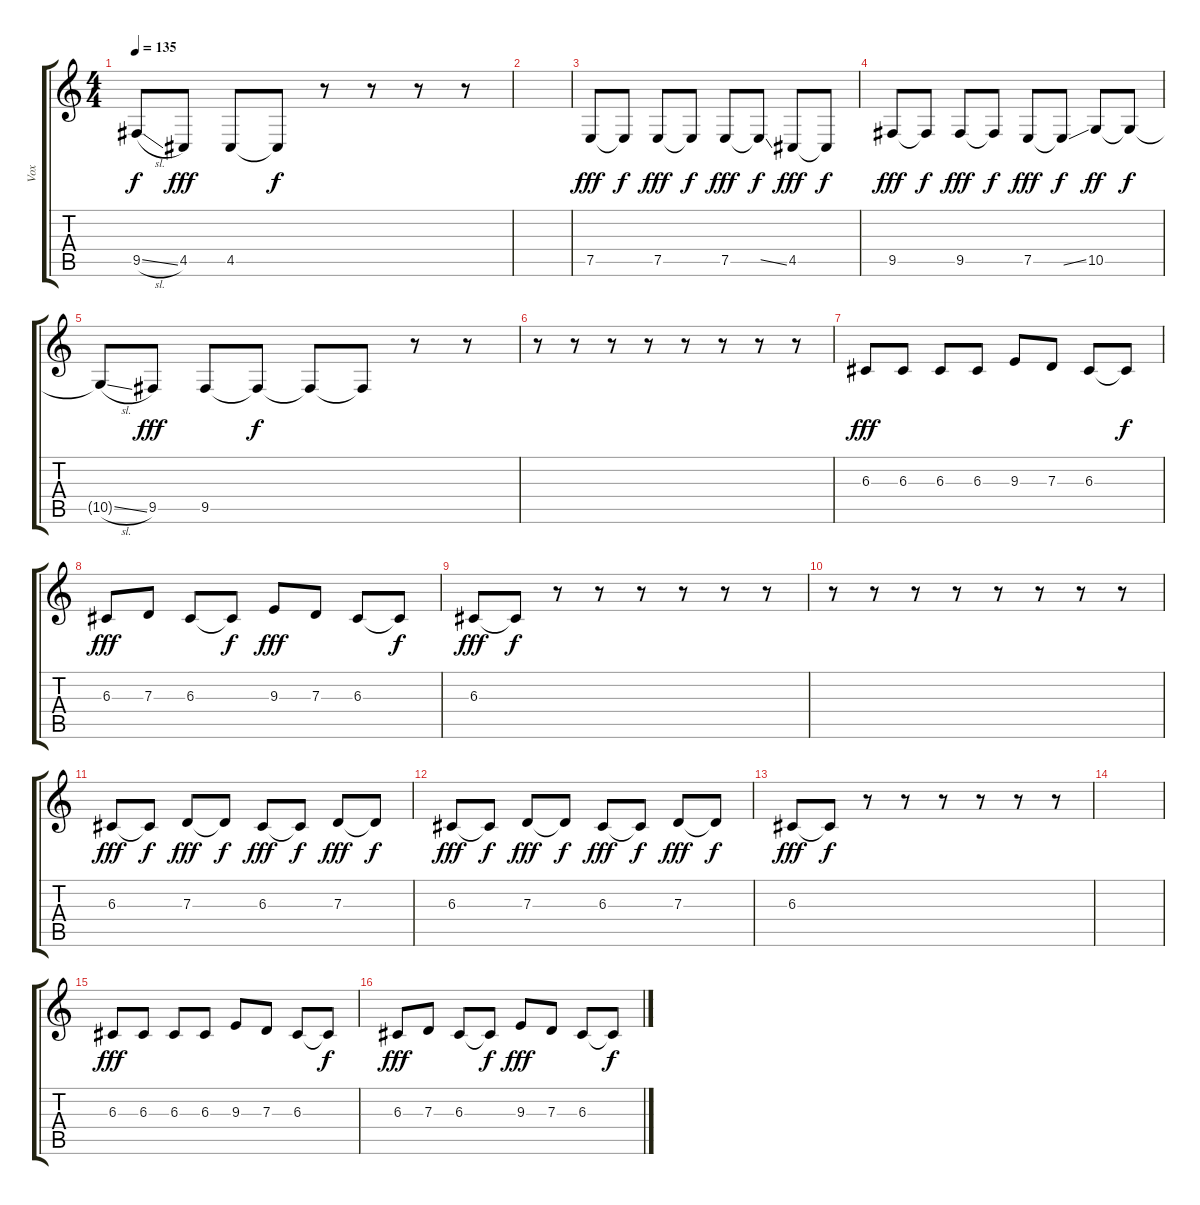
\track ("Vox" "Vox") {instrument flute}
\staff {score tabs}
\tuning (E4 B3 G3 D3 A2 E2) {hide}
\ts (4 4)
\tempo 135
\clef g2
\ks c
9.5{sl t}.8{dy f} 4.5.8{dy fff} 4.5.8 4.5{t}.8{dy f} r.8 r.8 r.8 r.8 |
|
7.5.8{dy fff} 7.5{t}.8{dy f} 7.5.8{dy fff} 7.5{t}.8{dy f} 7.5.8{dy fff} 7.5{ss t}.8{dy f} 4.5.8{dy fff} 4.5{t}.8{dy f} |
9.5.8{dy fff} 9.5{t}.8{dy f} 9.5.8{dy fff} 9.5{t}.8{dy f} 7.5.8{dy fff} 7.5{ss t}.8{dy f} 10.5.8{dy ff} 10.5{t}.8{dy f} |
10.5{sl t}.8 9.5.8{dy fff} 9.5.8 9.5{t}.8{dy f} 9.5{t}.8 9.5{t}.8 r.8 r.8 |
r.8 r.8 r.8 r.8 r.8 r.8 r.8 r.8 |
6.3.8{dy fff} 6.3.8 6.3.8 6.3.8 9.3.8 7.3.8 6.3.8 6.3{t}.8{dy f} |
6.3.8{dy fff} 7.3.8 6.3.8 6.3{t}.8{dy f} 9.3.8{dy fff} 7.3.8 6.3.8 6.3{t}.8{dy f} |
6.3.8{dy fff} 6.3{t}.8{dy f} r.8 r.8 r.8 r.8 r.8 r.8 |
r.8 r.8 r.8 r.8 r.8 r.8 r.8 r.8 |
6.3.8{dy fff} 6.3{t}.8{dy f} 7.3.8{dy fff} 7.3{t}.8{dy f} 6.3.8{dy fff} 6.3{t}.8{dy f} 7.3.8{dy fff} 7.3{t}.8{dy f} |
6.3.8{dy fff} 6.3{t}.8{dy f} 7.3.8{dy fff} 7.3{t}.8{dy f} 6.3.8{dy fff} 6.3{t}.8{dy f} 7.3.8{dy fff} 7.3{t}.8{dy f} |
6.3.8{dy fff} 6.3{t}.8{dy f} r.8 r.8 r.8 r.8 r.8 r.8 |
|
6.3.8{dy fff} 6.3.8 6.3.8 6.3.8 9.3.8 7.3.8 6.3.8 6.3{t}.8{dy f} |
6.3.8{dy fff} 7.3.8 6.3.8 6.3{t}.8{dy f} 9.3.8{dy fff} 7.3.8 6.3.8 6.3{t}.8{dy f}
